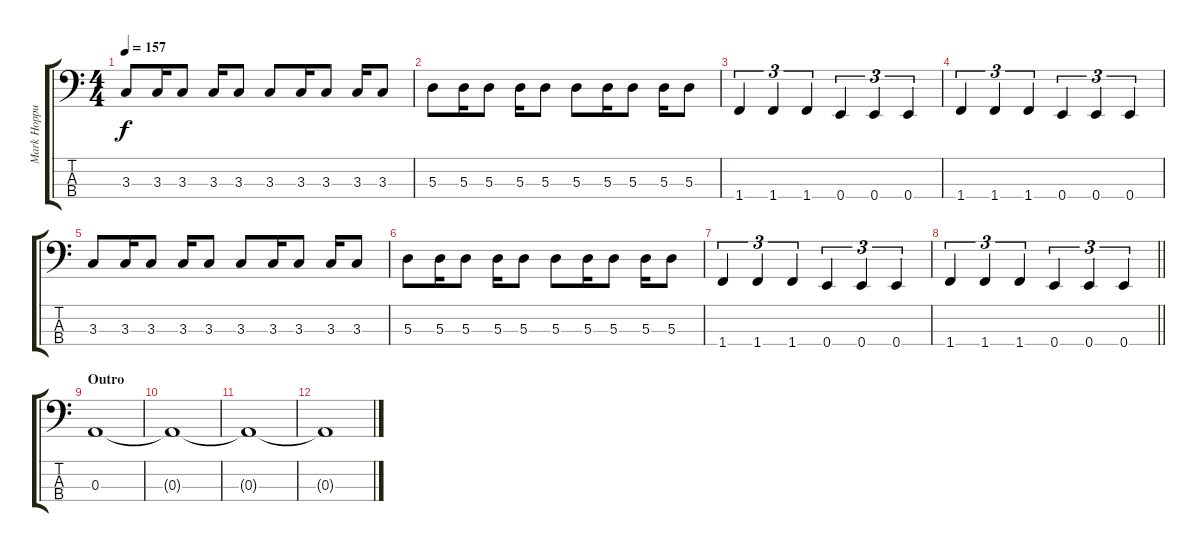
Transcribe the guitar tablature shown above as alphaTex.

\track ("Mark Hoppus - Bass" "Mark Hoppu") {instrument electricbasspick}
\staff {score tabs}
\tuning (G2 D2 A1 E1) {hide}
\ts (4 4)
\tempo 157
\clef f4
\ks c
3.3.8{dy f} 3.3.16 3.3.8 3.3.16 3.3.8 3.3.8 3.3.16 3.3.8 3.3.16 3.3.8 |
5.3.8 5.3.16 5.3.8 5.3.16 5.3.8 5.3.8 5.3.16 5.3.8 5.3.16 5.3.8 |
1.4.4{tu (3 2)} 1.4.4{tu (3 2)} 1.4.4{tu (3 2)} 0.4.4{tu (3 2)} 0.4.4{tu (3 2)} 0.4.4{tu (3 2)} |
1.4.4{tu (3 2)} 1.4.4{tu (3 2)} 1.4.4{tu (3 2)} 0.4.4{tu (3 2)} 0.4.4{tu (3 2)} 0.4.4{tu (3 2)} |
3.3.8 3.3.16 3.3.8 3.3.16 3.3.8 3.3.8 3.3.16 3.3.8 3.3.16 3.3.8 |
5.3.8 5.3.16 5.3.8 5.3.16 5.3.8 5.3.8 5.3.16 5.3.8 5.3.16 5.3.8 |
1.4.4{tu (3 2)} 1.4.4{tu (3 2)} 1.4.4{tu (3 2)} 0.4.4{tu (3 2)} 0.4.4{tu (3 2)} 0.4.4{tu (3 2)} |
\barLineRight lightlight
1.4.4{tu (3 2)} 1.4.4{tu (3 2)} 1.4.4{tu (3 2)} 0.4.4{tu (3 2)} 0.4.4{tu (3 2)} 0.4.4{tu (3 2)} |
\section ("" "Outro")
0.3.1 |
0.3{t}.1 |
0.3{t}.1 |
0.3{t}.1
